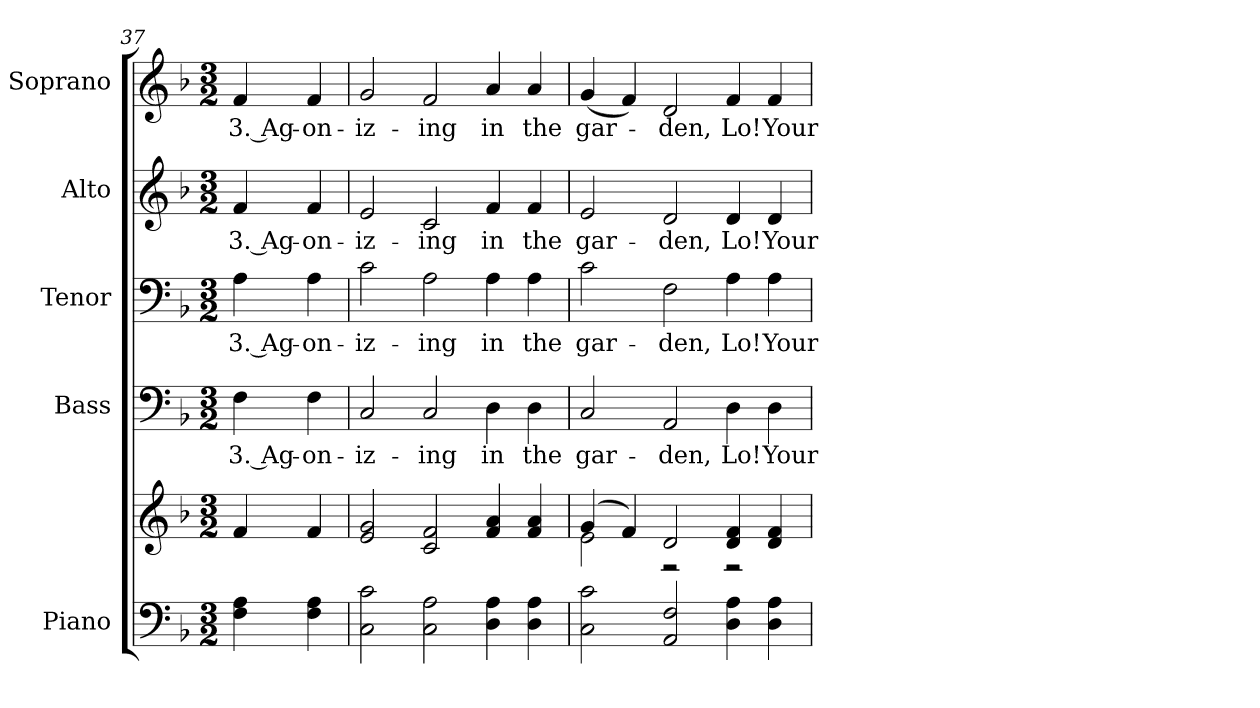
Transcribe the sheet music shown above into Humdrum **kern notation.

**kern	**kern	**kern	**text	**kern	**text	**kern	**text	**kern	**text
*part5	*part5	*part4	*part4	*part3	*part3	*part2	*part2	*part1	*part1
*staff6	*staff5	*staff4	*staff4	*staff3	*staff3	*staff2	*staff2	*staff1	*staff1
*I"Piano	*	*I"Bass	*	*I"Tenor	*	*I"Alto	*	*I"Soprano	*
*I'Pno.	*	*I'B.	*	*I'T.	*	*I'A.	*	*I'S.	*
!!LO:PB:g=z
*clefF4	*clefG2	*clefF4	*	*clefF4	*	*clefG2	*	*clefG2	*
*k[b-]	*k[b-]	*k[b-]	*	*k[b-]	*	*k[b-]	*	*k[b-]	*
*F:	*F:	*F:	*	*F:	*	*F:	*	*F:	*
*M3/2	*M3/2	*M3/2	*	*M3/2	*	*M3/2	*	*M3/2	*
=37	=37	=37	=37	=37	=37	=37	=37	=37	=37
!	!	!	!LO:LY:b:color=#000000	!	!	!	!	!	!
!	!	!	!	!	!LO:LY:b:color=#000000	!	!	!	!
!	!	!	!	!	!	!	!LO:LY:b:color=#000000	!	!
!	!	!	!	!	!	!	!	!	!LO:LY:b:color=#000000
4Fi\ 4Ai	4fi/	4Fi\	3. Ag-	4Ai\	3. Ag-	4fi/	3. Ag-	4fi/	3. Ag-
!	!	!	!LO:LY:b:color=#000000	!	!	!	!	!	!
!	!	!	!	!	!LO:LY:b:color=#000000	!	!	!	!
!	!	!	!	!	!	!	!LO:LY:b:color=#000000	!	!
!	!	!	!	!	!	!	!	!	!LO:LY:b:color=#000000
4Fi\ 4Ai	4fi/	4Fi\	-on-	4Ai\	-on-	4fi/	-on-	4fi/	-on-
=38	=38	=38	=38	=38	=38	=38	=38	=38	=38
!	!	!	!LO:LY:b:color=#000000	!	!	!	!	!	!
!	!	!	!	!	!LO:LY:b:color=#000000	!	!	!	!
!	!	!	!	!	!	!	!LO:LY:b:color=#000000	!	!
!	!	!	!	!	!	!	!	!	!LO:LY:b:color=#000000
2Ci\ 2ci	2ei/ 2gi	2Ci/	-iz-	2ci\	-iz-	2ei/	-iz-	2gi/	-iz-
!	!	!	!LO:LY:b:color=#000000	!	!	!	!	!	!
!	!	!	!	!	!LO:LY:b:color=#000000	!	!	!	!
!	!	!	!	!	!	!	!LO:LY:b:color=#000000	!	!
!	!	!	!	!	!	!	!	!	!LO:LY:b:color=#000000
2Ci\ 2Ai	2ci/ 2fi	2Ci/	-ing	2Ai\	-ing	2ci/	-ing	2fi/	-ing
!	!	!	!LO:LY:b:color=#000000	!	!	!	!	!	!
!	!	!	!	!	!LO:LY:b:color=#000000	!	!	!	!
!	!	!	!	!	!	!	!LO:LY:b:color=#000000	!	!
!	!	!	!	!	!	!	!	!	!LO:LY:b:color=#000000
4Di\ 4Ai	4fi/ 4ai	4Di\	in	4Ai\	in	4fi/	in	4ai/	in
!	!	!	!LO:LY:b:color=#000000	!	!	!	!	!	!
!	!	!	!	!	!LO:LY:b:color=#000000	!	!	!	!
!	!	!	!	!	!	!	!LO:LY:b:color=#000000	!	!
!	!	!	!	!	!	!	!	!	!LO:LY:b:color=#000000
4Di\ 4Ai	4fi/ 4ai	4Di\	the	4Ai\	the	4fi/	the	4ai/	the
!!LO:PB:g=z
=39	=39	=39	=39	=39	=39	=39	=39	=39	=39
*	*^	*	*	*	*	*	*	*	*
!	!	!	!	!LO:LY:b:color=#000000	!	!	!	!	!	!
!	!	!	!	!	!	!LO:LY:b:color=#000000	!	!	!	!
!	!	!	!	!	!	!	!	!LO:LY:b:color=#000000	!	!
!	!	!	!	!	!	!	!	!	!	!LO:LY:b:color=#000000
2Ci\ 2ci	(4gi/	2ei\	2Ci/	gar-	2ci\	gar-	2ei/	gar-	(4gi/	gar-
.	4fi/)	.	.	.	.	.	.	.	4fi/)	.
!	!	!	!	!LO:LY:b:color=#000000	!	!	!	!	!	!
!	!	!	!	!	!	!LO:LY:b:color=#000000	!	!	!	!
!	!	!	!	!	!	!	!	!LO:LY:b:color=#000000	!	!
!	!	!	!	!	!	!	!	!	!	!LO:LY:b:color=#000000
2AAi/ 2Fi	2di/	2r	2AAi/	-den,	2Fi\	-den,	2di/	-den,	2di/	-den,
!	!	!	!	!LO:LY:b:color=#000000	!	!	!	!	!	!
!	!	!	!	!	!	!LO:LY:b:color=#000000	!	!	!	!
!	!	!	!	!	!	!	!	!LO:LY:b:color=#000000	!	!
!	!	!	!	!	!	!	!	!	!	!LO:LY:b:color=#000000
4Di\ 4Ai	4di/ 4fi	2r	4Di\	Lo!	4Ai\	Lo!	4di/	Lo!	4fi/	Lo!
!	!	!	!	!LO:LY:b:color=#000000	!	!	!	!	!	!
!	!	!	!	!	!	!LO:LY:b:color=#000000	!	!	!	!
!	!	!	!	!	!	!	!	!LO:LY:b:color=#000000	!	!
!	!	!	!	!	!	!	!	!	!	!LO:LY:b:color=#000000
4Di\ 4Ai	4di/ 4fi	.	4Di\	Your	4Ai\	Your	4di/	Your	4fi/	Your
*	*v	*v	*	*	*	*	*	*	*	*
=	=	=	=	=	=	=	=	=	=
*-	*-	*-	*-	*-	*-	*-	*-	*-	*-
